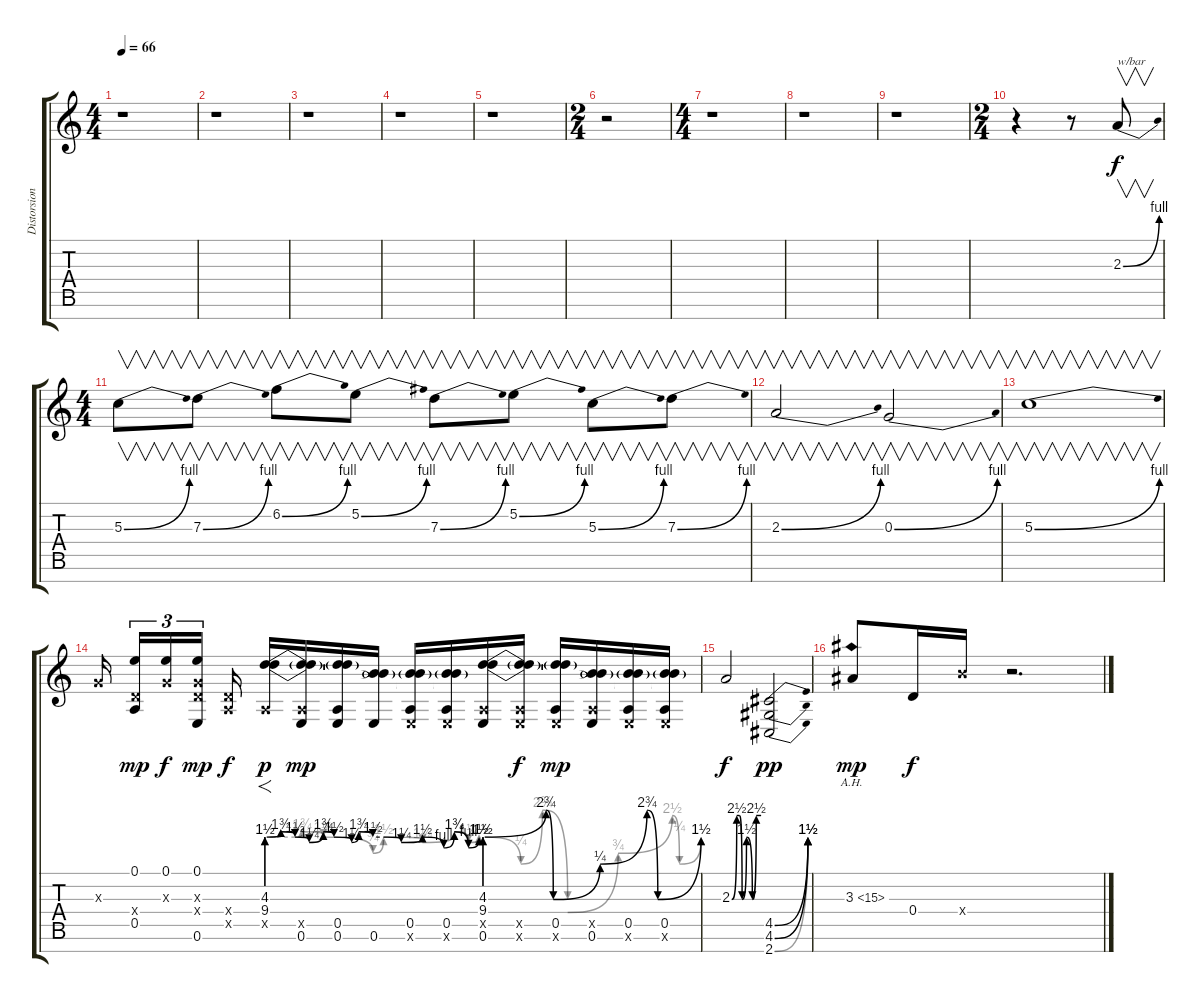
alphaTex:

\track ("Distorsion 2" "Distorsion") {instrument distortionguitar}
\staff {score tabs}
\tuning (E4 B3 G3 D3 A2 E2 B1) {hide}
\ts (4 4)
\tempo 66
\clef g2
\ks c
r.1{dy f} |
r.1 |
r.1 |
r.1 |
r.1 |
\ts (2 4)
r.2 |
\ts (4 4)
r.1 |
r.1 |
r.1 |
\ts (2 4)
r.4 r.8 2.3{be (bend 0 0 60 4)}.8{v txt "w/bar" instrument distortionguitar} |
\ts (4 4)
5.3{be (bend 0 0 60 4)}.8{v} 7.3{be (bend 0 0 60 4)}.8{v} 6.2{be (bend 0 0 60 4)}.8{v} 5.2{be (bend 0 0 60 4)}.8{v} 7.3{be (bend 0 0 60 4)}.8{v} 5.2{be (bend 0 0 60 4)}.8{v} 5.3{be (bend 0 0 60 4)}.8{v} 7.3{be (bend 0 0 60 4)}.8{v} |
2.3{be (bend 0 0 60 4)}.2{v} 0.3{be (bend 0 0 60 4)}.2{v} |
5.3{be (bend 0 0 60 4)}.1{v} |
0.3{x}.16 (0.1 0.4{x} 0.5).16{tu (3 2) dy mp} (0.1 0.3{x}).16{tu (3 2) dy f} (0.1 0.3{x} 0.4{x} 0.6).16{tu (3 2) dy mp} (0.4{x} 0.5{x}).16{dy f} (4.3{be (custom 0 6 4 7 8 6 12 5 16 7 19 6 24 5 26 7 30 6 34 6 38 5 44 6 50 4 53 7 57 4 60 6)} 9.4{be (custom 0 6 8 6 10 7 16 6 30 3 33 6 44 5 53 7 57 5 60 6)} 0.5{x}).16{f dy p} (4.3{t} 9.4{t} 0.5{x} 0.6).16{dy mp} (4.3{t} 9.4{t} 0.5 0.6).16 (4.3{t} 9.4{t} 0.6).16 (4.3{t} 9.4{t} 0.5 0.6{x}).16 (4.3{t} 9.4{t} 0.5 0.6{x}).16 (4.3{be (custom 0 6 17 11 19 0 32 1 45 11 48 0 60 6)} 9.4{be (custom 0 6 10 1 16 11 23 0 37 3 52 10 54 1 60 6)} 0.5{x} 0.6).16 (4.3{t} 9.4{t} 0.5{x} 0.6{x}).16{dy f} (4.3{t} 9.4{t} 0.5 0.6{x}).16{dy mp} (4.3{t} 9.4{t} 0.5{x} 0.6).16 (4.3{t} 9.4{t} 0.5 0.6{x}).16 (4.3{t} 9.4{t} 0.5 0.6{x}).16 |
2.3{be (custom 0 0 10 10 15 10 21 0 30 6 42 0 50 10 60 10)}.2{dy f} (4.5{be (bend 0 0 60 6)} 4.6{be (bend 0 0 60 6)} 2.7{be (bend 0 0 60 6)}).2{dy pp} |
3.3{ah 12}.8{dy mp} 0.4.16{dy f} 9.4{x}.16 r.2{d}
